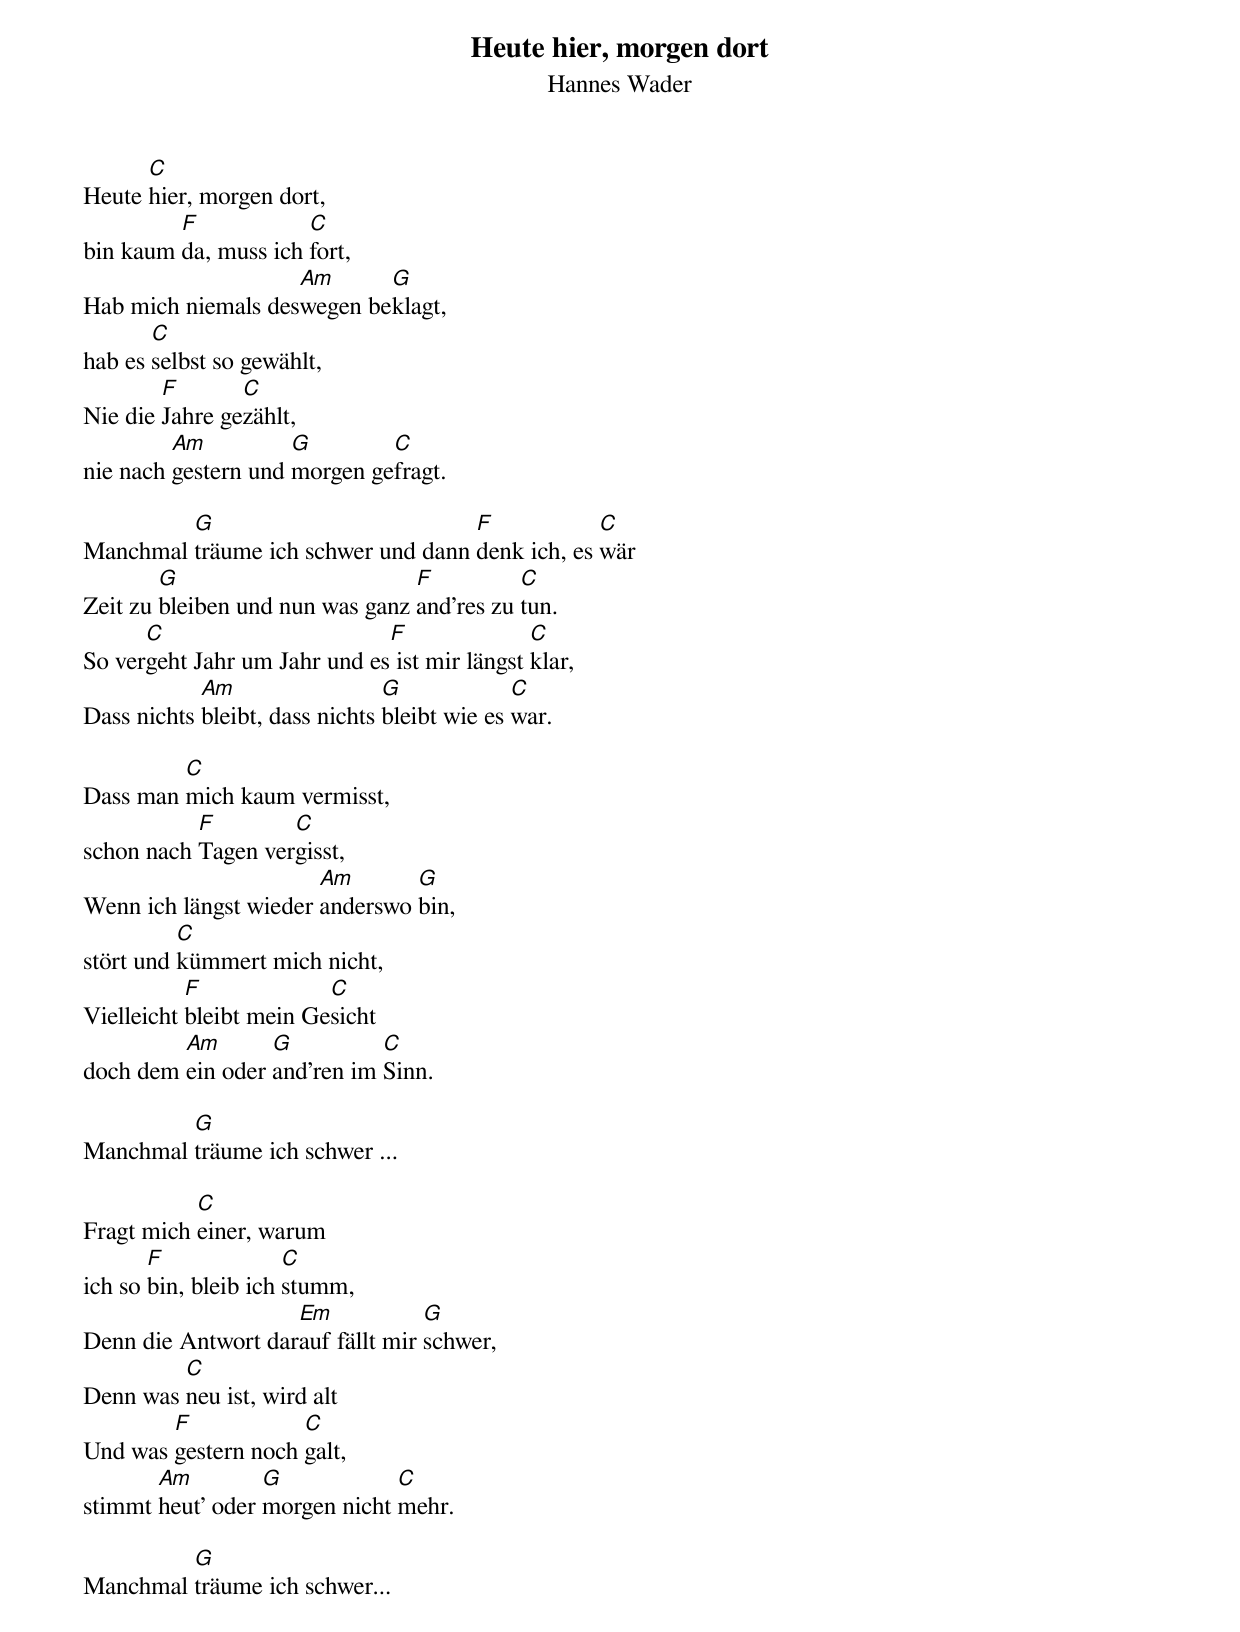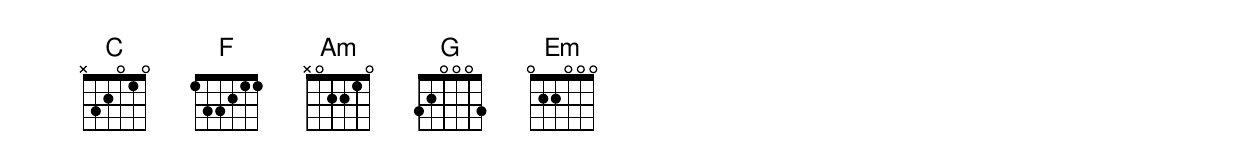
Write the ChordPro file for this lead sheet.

{t:Heute hier, morgen dort}
{st:Hannes Wader}

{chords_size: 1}
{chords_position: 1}
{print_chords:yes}
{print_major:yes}
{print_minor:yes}
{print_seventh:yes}
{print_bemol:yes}
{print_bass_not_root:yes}
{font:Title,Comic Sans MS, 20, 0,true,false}
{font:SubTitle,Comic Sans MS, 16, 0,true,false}
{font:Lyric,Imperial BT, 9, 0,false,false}
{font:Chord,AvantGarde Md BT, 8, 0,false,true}
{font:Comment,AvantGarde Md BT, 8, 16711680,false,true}
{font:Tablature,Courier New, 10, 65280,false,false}
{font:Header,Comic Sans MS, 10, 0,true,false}
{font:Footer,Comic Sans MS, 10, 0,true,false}
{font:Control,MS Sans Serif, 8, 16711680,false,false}
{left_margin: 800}
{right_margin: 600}
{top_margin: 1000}
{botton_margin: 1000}
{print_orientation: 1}




Heute [C]hier, morgen dort,
bin kaum [F]da, muss ich [C]fort,
Hab mich niemals des[Am]wegen be[G]klagt,
hab es [C]selbst so gewählt,
Nie die [F]Jahre ge[C]zählt,
nie nach [Am]gestern und [G]morgen ge[C]fragt.

Manchmal [G]träume ich schwer und dann [F]denk ich, es [C]wär
Zeit zu [G]bleiben und nun was ganz [F]and'res zu [C]tun.
So ver[C]geht Jahr um Jahr und es[F] ist mir längst [C]klar,
Dass nichts [Am]bleibt, dass nichts [G]bleibt wie es [C]war.

Dass man [C]mich kaum vermisst,
schon nach [F]Tagen ver[C]gisst,
Wenn ich längst wieder [Am]anderswo [G]bin,
stört und [C]kümmert mich nicht,
Vielleicht [F]bleibt mein Ge[C]sicht
doch dem [Am]ein oder [G]and'ren im [C]Sinn.

Manchmal [G]träume ich schwer ...

Fragt mich [C]einer, warum
ich so [F]bin, bleib ich [C]stumm,
Denn die Antwort dar[Em]auf fällt mir [G]schwer,
Denn was [C]neu ist, wird alt
Und was [F]gestern noch [C]galt,
stimmt [Am]heut' oder [G]morgen nicht [C]mehr.

Manchmal [G]träume ich schwer...
